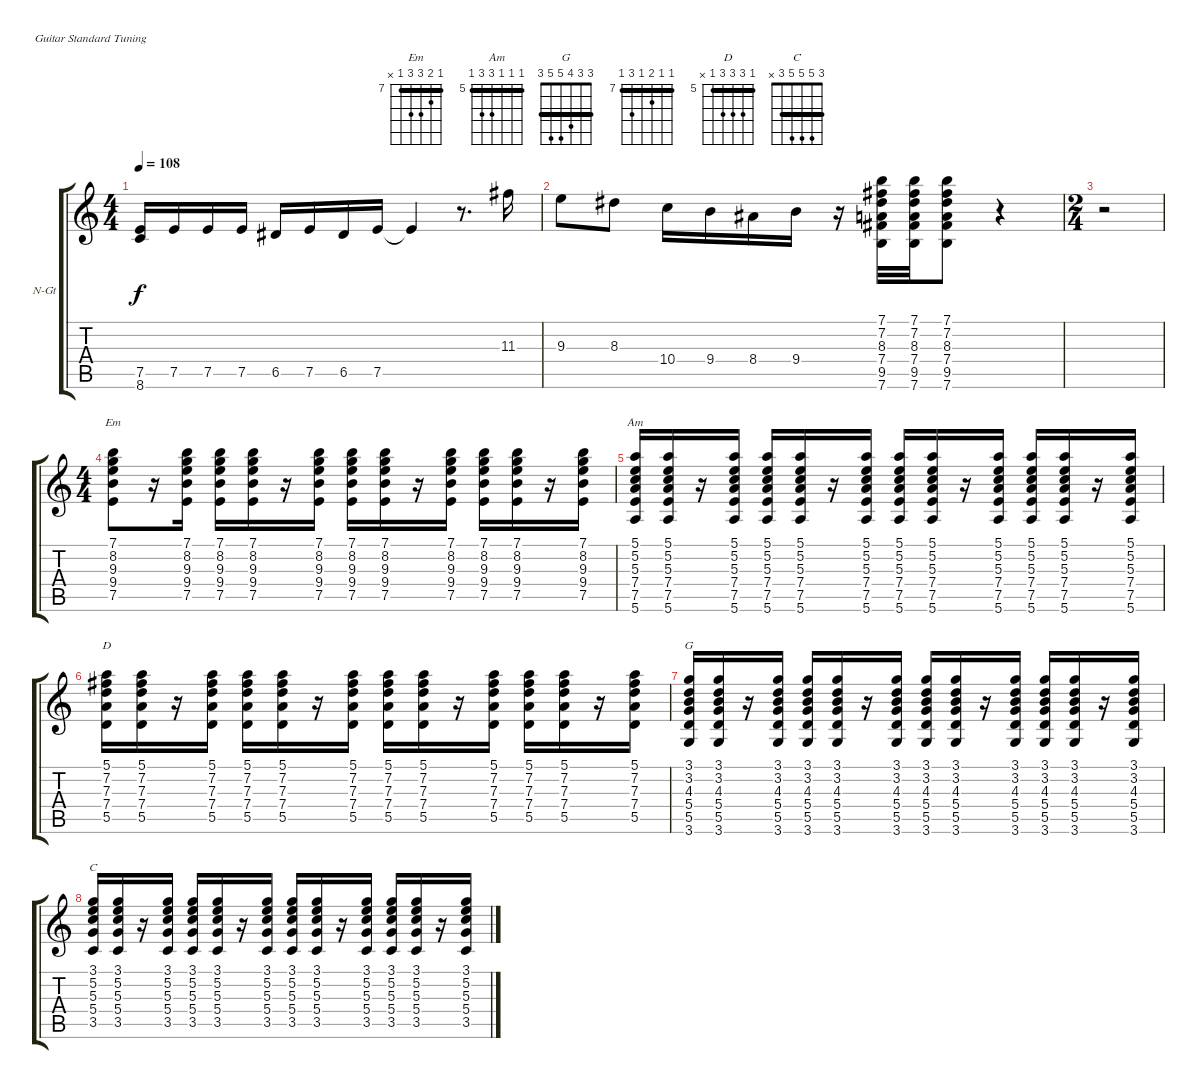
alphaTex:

\bracketExtendMode groupsimilarinstruments
\firstSystemTrackNameOrientation horizontal
\otherSystemsTrackNameOrientation horizontal
\track ("Al Di Meola" "N-Gt") {instrument acousticguitarnylon}
\staff {score tabs}
\tuning (E4 B3 G3 D3 A2 E2)
\chord ("Em" 7 8 9 9 7 x) {firstfret 7 showfingering false barre 7}
\chord ("Am" 5 5 5 7 7 5) {firstfret 5 showfingering false barre (5 5 5)}
\chord ("G" 3 3 4 5 5 3) {showfingering false barre (3 3)}
\chord ("" 7 7 8 7 9 7) {firstfret 7 showfingering false barre (7 7 7)}
\chord ("D" 5 7 7 7 5 x) {firstfret 5 showfingering false barre 5}
\chord ("C" 3 5 5 5 3 x) {showfingering false barre 3}
\ts (4 4)
\tempo 108
\clef g2
\ks c
(7.5 8.6).16{dy f} 7.5.16 7.5.16 7.5.16 6.5.16 7.5.16 6.5.16 7.5.16 7.5{t}.4 r.8{d} 11.3.16 |
9.3.8 8.3.8 10.4.16 9.4.16 8.4.16 9.4.16 r.16 (7.1 7.2 8.3 7.4 9.5 7.6).32{ch ""} (7.1 7.2 8.3 7.4 9.5 7.6).32 (7.1 7.2 8.3 7.4 9.5 7.6).8 r.4 |
\ts (2 4)
\beaming (8 2 2)
r.2 |
\ts (4 4)
\beaming (8 2 2 2 2)
(7.1 8.2 9.3 9.4 7.5).8{ch "Em"} r.16 (7.1 8.2 9.3 9.4 7.5).16 (7.1 8.2 9.3 9.4 7.5).16 (7.1 8.2 9.3 9.4 7.5).16 r.16 (7.1 8.2 9.3 9.4 7.5).16 (7.1 8.2 9.3 9.4 7.5).16 (7.1 8.2 9.3 9.4 7.5).16 r.16 (7.1 8.2 9.3 9.4 7.5).16 (7.1 8.2 9.3 9.4 7.5).16 (7.1 8.2 9.3 9.4 7.5).16 r.16 (7.1 8.2 9.3 9.4 7.5).16 |
(5.1 5.2 5.3 7.4 7.5 5.6).16{ch "Am"} (5.1 5.2 5.3 7.4 7.5 5.6).16 r.16 (5.1 5.2 5.3 7.4 7.5 5.6).16 (5.1 5.2 5.3 7.4 7.5 5.6).16 (5.1 5.2 5.3 7.4 7.5 5.6).16 r.16 (5.1 5.2 5.3 7.4 7.5 5.6).16 (5.1 5.2 5.3 7.4 7.5 5.6).16 (5.1 5.2 5.3 7.4 7.5 5.6).16 r.16 (5.1 5.2 5.3 7.4 7.5 5.6).16 (5.1 5.2 5.3 7.4 7.5 5.6).16 (5.1 5.2 5.3 7.4 7.5 5.6).16 r.16 (5.1 5.2 5.3 7.4 7.5 5.6).16 |
(5.1 7.2 7.3 7.4 5.5).16{ch "D"} (5.1 7.2 7.3 7.4 5.5).16 r.16 (5.1 7.2 7.3 7.4 5.5).16 (5.1 7.2 7.3 7.4 5.5).16 (5.1 7.2 7.3 7.4 5.5).16 r.16 (5.1 7.2 7.3 7.4 5.5).16 (5.1 7.2 7.3 7.4 5.5).16 (5.1 7.2 7.3 7.4 5.5).16 r.16 (5.1 7.2 7.3 7.4 5.5).16 (5.1 7.2 7.3 7.4 5.5).16 (5.1 7.2 7.3 7.4 5.5).16 r.16 (5.1 7.2 7.3 7.4 5.5).16 |
(3.1 3.2 4.3 5.4 5.5 3.6).16{ch "G"} (3.1 3.2 4.3 5.4 5.5 3.6).16 r.16 (3.1 3.2 4.3 5.4 5.5 3.6).16 (3.1 3.2 4.3 5.4 5.5 3.6).16 (3.1 3.2 4.3 5.4 5.5 3.6).16 r.16 (3.1 3.2 4.3 5.4 5.5 3.6).16 (3.1 3.2 4.3 5.4 5.5 3.6).16 (3.1 3.2 4.3 5.4 5.5 3.6).16 r.16 (3.1 3.2 4.3 5.4 5.5 3.6).16 (3.1 3.2 4.3 5.4 5.5 3.6).16 (3.1 3.2 4.3 5.4 5.5 3.6).16 r.16 (3.1 3.2 4.3 5.4 5.5 3.6).16 |
(3.1 5.2 5.3 5.4 3.5).16{ch "C"} (3.1 5.2 5.3 5.4 3.5).16 r.16 (3.1 5.2 5.3 5.4 3.5).16 (3.1 5.2 5.3 5.4 3.5).16 (3.1 5.2 5.3 5.4 3.5).16 r.16 (3.1 5.2 5.3 5.4 3.5).16 (3.1 5.2 5.3 5.4 3.5).16 (3.1 5.2 5.3 5.4 3.5).16 r.16 (3.1 5.2 5.3 5.4 3.5).16 (3.1 5.2 5.3 5.4 3.5).16 (3.1 5.2 5.3 5.4 3.5).16 r.16 (3.1 5.2 5.3 5.4 3.5).16
